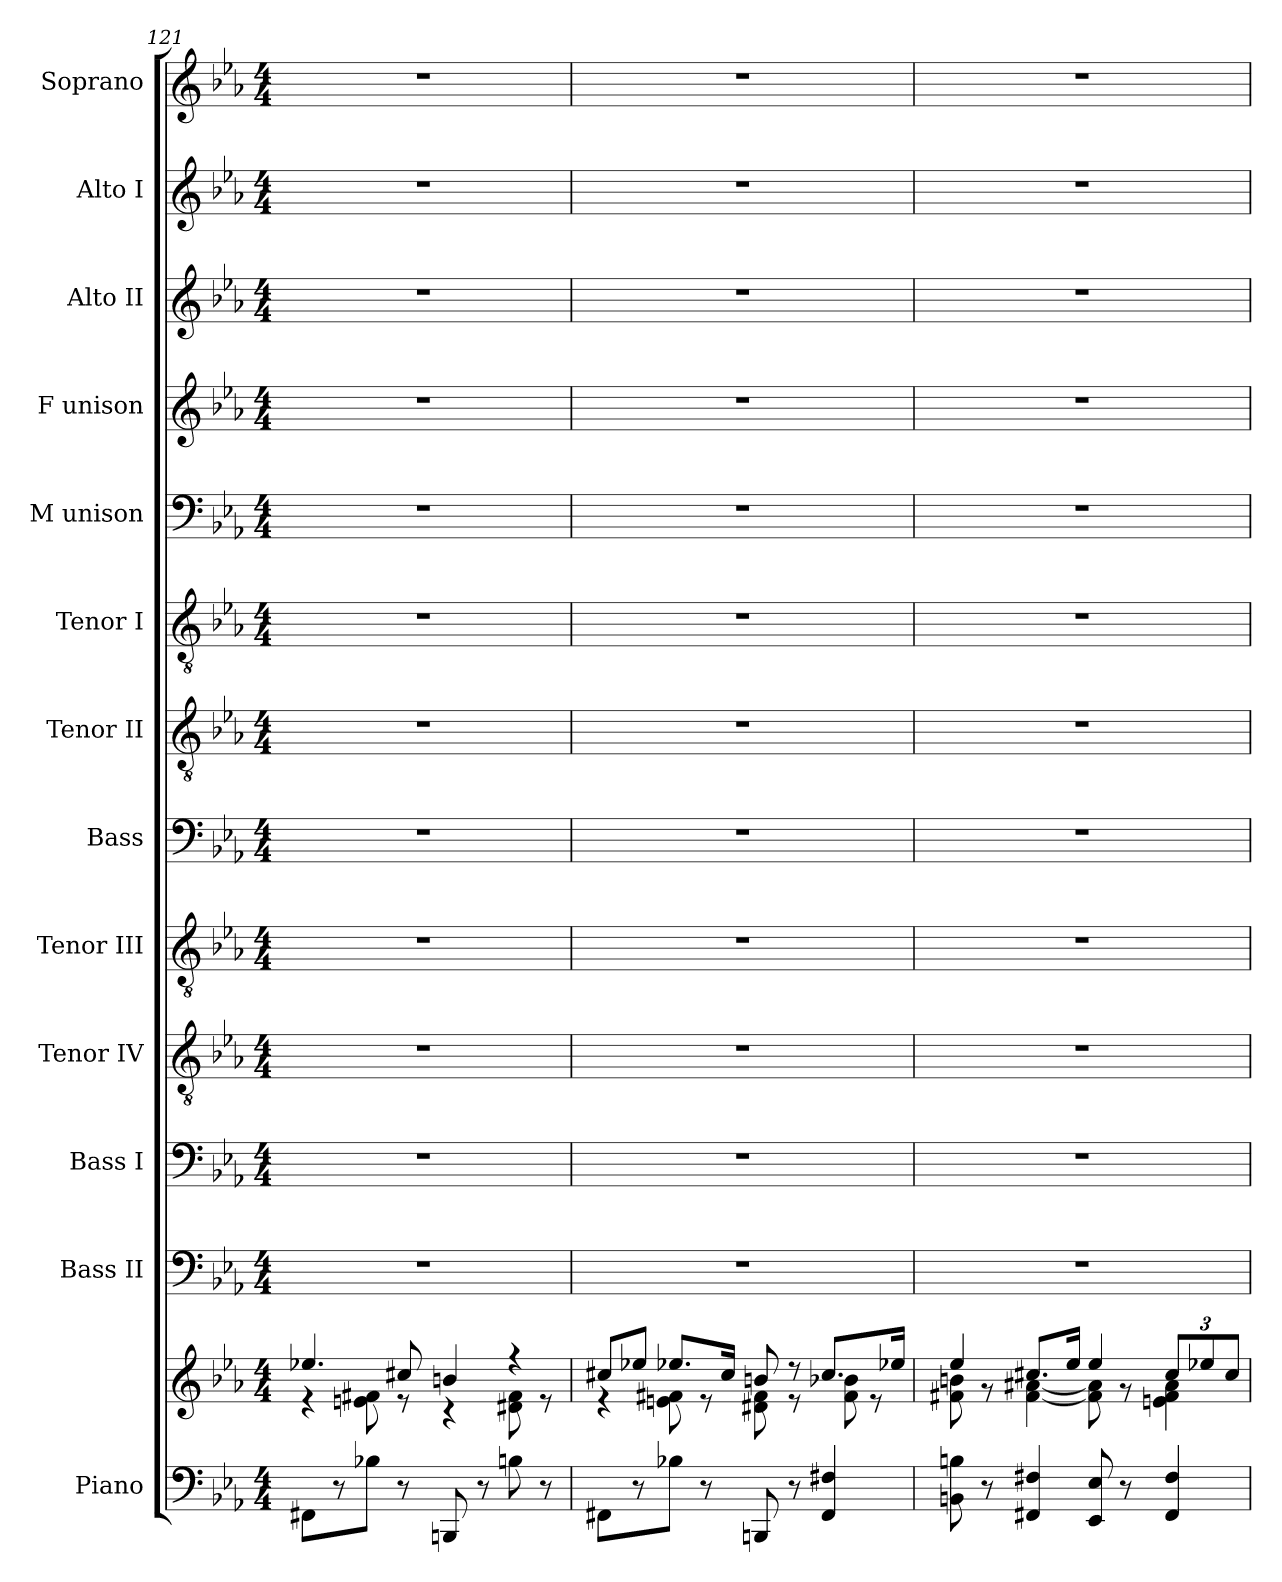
**kern	**kern	**kern	**kern	**kern	**kern	**kern	**kern	**kern	**kern	**kern	**kern	**kern	**kern
*part13	*part13	*part12	*part11	*part10	*part9	*part8	*part7	*part6	*part5	*part4	*part3	*part2	*part1
*staff14	*staff13	*staff12	*staff11	*staff10	*staff9	*staff8	*staff7	*staff6	*staff5	*staff4	*staff3	*staff2	*staff1
*I"Piano	*	*I"Bass II	*I"Bass I	*I"Tenor IV	*I"Tenor III	*I"Bass	*I"Tenor II	*I"Tenor I	*I"M unison	*I"F unison	*I"Alto II	*I"Alto I	*I"Soprano
*I'Pno.	*	*I'B.II	*I'B.I	*I'T.IV	*I'T.III	*I'B.	*I'T.II	*I'T.I	*I'M.u.	*I'F.u.	*I'A.II	*I'A.I	*I'S.
!!LO:LB:g=z
*clefF4	*clefG2	*clefF4	*clefF4	*clefGv2	*clefGv2	*clefF4	*clefGv2	*clefGv2	*clefF4	*clefG2	*clefG2	*clefG2	*clefG2
*k[b-e-a-]	*k[b-e-a-]	*k[b-e-a-]	*k[b-e-a-]	*k[b-e-a-]	*k[b-e-a-]	*k[b-e-a-]	*k[b-e-a-]	*k[b-e-a-]	*k[b-e-a-]	*k[b-e-a-]	*k[b-e-a-]	*k[b-e-a-]	*k[b-e-a-]
*M4/4	*M4/4	*M4/4	*M4/4	*M4/4	*M4/4	*M4/4	*M4/4	*M4/4	*M4/4	*M4/4	*M4/4	*M4/4	*M4/4
=121	=121	=121	=121	=121	=121	=121	=121	=121	=121	=121	=121	=121	=121
*	*^	*	*	*	*	*	*	*	*	*	*	*	*
8FF#X\L	4.ee-X/	4r	1r	1r	1r	1r	1r	1r	1r	1r	1r	1r	1r	1r
8r	.	.	.	.	.	.	.	.	.	.	.	.	.	.
8B-X\J	.	8en\ 8f#X\	.	.	.	.	.	.	.	.	.	.	.	.
8r	8cc#X/	8r	.	.	.	.	.	.	.	.	.	.	.	.
8BBBn/	4bn/	4r	.	.	.	.	.	.	.	.	.	.	.	.
8r	.	.	.	.	.	.	.	.	.	.	.	.	.	.
8Bn\	4r	8d#X\ 8f#\	.	.	.	.	.	.	.	.	.	.	.	.
8r	.	8r	.	.	.	.	.	.	.	.	.	.	.	.
=122	=122	=122	=122	=122	=122	=122	=122	=122	=122	=122	=122	=122	=122	=122
8FF#X\L	8cc#X/L	4r	1r	1r	1r	1r	1r	1r	1r	1r	1r	1r	1r	1r
8r	8ee-X/J	.	.	.	.	.	.	.	.	.	.	.	.	.
8B-X\J	8.ee-X/L	8en\ 8f#X\	.	.	.	.	.	.	.	.	.	.	.	.
8r	.	8r	.	.	.	.	.	.	.	.	.	.	.	.
.	16cc#/Jk	.	.	.	.	.	.	.	.	.	.	.	.	.
8BBBn/	8bn/	8d#X\ 8f#\	.	.	.	.	.	.	.	.	.	.	.	.
8r	8r	8r	.	.	.	.	.	.	.	.	.	.	.	.
4FF#/ 4F#X/	8.cc#/L	8f#\ 8b-X\	.	.	.	.	.	.	.	.	.	.	.	.
.	.	8r	.	.	.	.	.	.	.	.	.	.	.	.
.	16ee-X/Jk	.	.	.	.	.	.	.	.	.	.	.	.	.
=123	=123	=123	=123	=123	=123	=123	=123	=123	=123	=123	=123	=123	=123	=123
8BBn\ 8Bn\	4ee-/	8f#X\ 8bn\	1r	1r	1r	1r	1r	1r	1r	1r	1r	1r	1r	1r
8r	.	8r	.	.	.	.	.	.	.	.	.	.	.	.
4FF#X/ 4F#X/	8.cc#X/L	[4f#\ [4a#X\	.	.	.	.	.	.	.	.	.	.	.	.
.	16ee-/Jk	.	.	.	.	.	.	.	.	.	.	.	.	.
8EE-/ 8E-/	4ee-/	8f#\] 8a#\]	.	.	.	.	.	.	.	.	.	.	.	.
8r	.	8r	.	.	.	.	.	.	.	.	.	.	.	.
*	*Xbrackettup	*	*	*	*	*	*	*	*	*	*	*	*	*
4FF#/ 4F#/	12cc#/L	4en\ 4f#\ 4a#\	.	.	.	.	.	.	.	.	.	.	.	.
.	12ee-X/	.	.	.	.	.	.	.	.	.	.	.	.	.
.	12cc#/J	.	.	.	.	.	.	.	.	.	.	.	.	.
*	*v	*v	*	*	*	*	*	*	*	*	*	*	*	*
=	=	=	=	=	=	=	=	=	=	=	=	=	=
*-	*-	*-	*-	*-	*-	*-	*-	*-	*-	*-	*-	*-	*-
